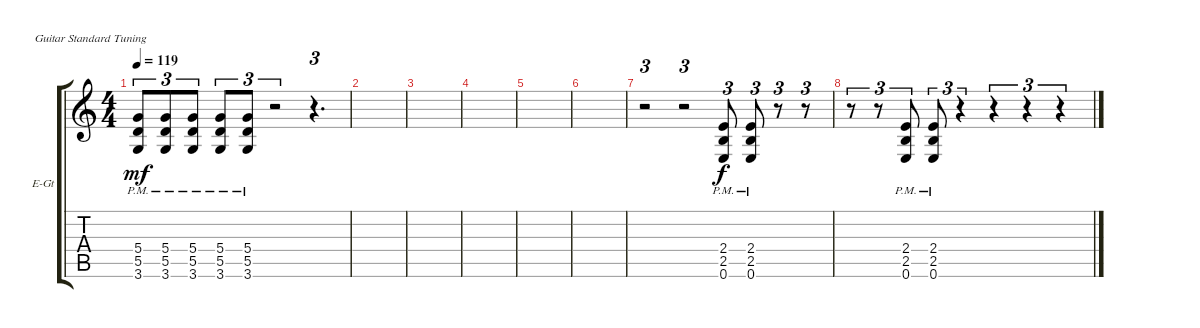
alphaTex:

\defaultSystemsLayout 4
\bracketExtendMode groupsimilarinstruments
\firstSystemTrackNameOrientation horizontal
\otherSystemsTrackNameOrientation horizontal
\track ("Electric Guitar 1" "E-Gt") {instrument distortionguitar}
\staff {score tabs}
\tuning (E4 B3 G3 D3 A2 E2)
\ts (4 4)
\tempo 119
\clef g2
\ks c
(3.6{pm} 5.5 5.4).8{tu (3 2) dy mf} (3.6{pm} 5.5 5.4).8{tu (3 2)} (3.6{pm} 5.5 5.4).8{tu (3 2)} (3.6{pm} 5.5 5.4).8{tu (3 2)} (3.6{pm} 5.5 5.4).8{tu (3 2)} r.2{tu (3 2)} r.4{d tu (3 2)} |
|
|
|
|
|
r.2{tu (3 2)} r.2{tu (3 2)} (0.6{pm} 2.5{pm} 2.4{pm}).8{tu (3 2) dy f} (0.6{pm} 2.5{pm} 2.4{pm}).8{tu (3 2)} r.8{tu (3 2)} r.8{tu (3 2)} |
r.8{tu (3 2)} r.8{tu (3 2)} (0.6{pm} 2.5{pm} 2.4{pm}).8{tu (3 2)} (0.6{pm} 2.5{pm} 2.4{pm}).8{tu (3 2)} r.4{tu (3 2)} r.4{tu (3 2)} r.4{tu (3 2)} r.4{tu (3 2)}
